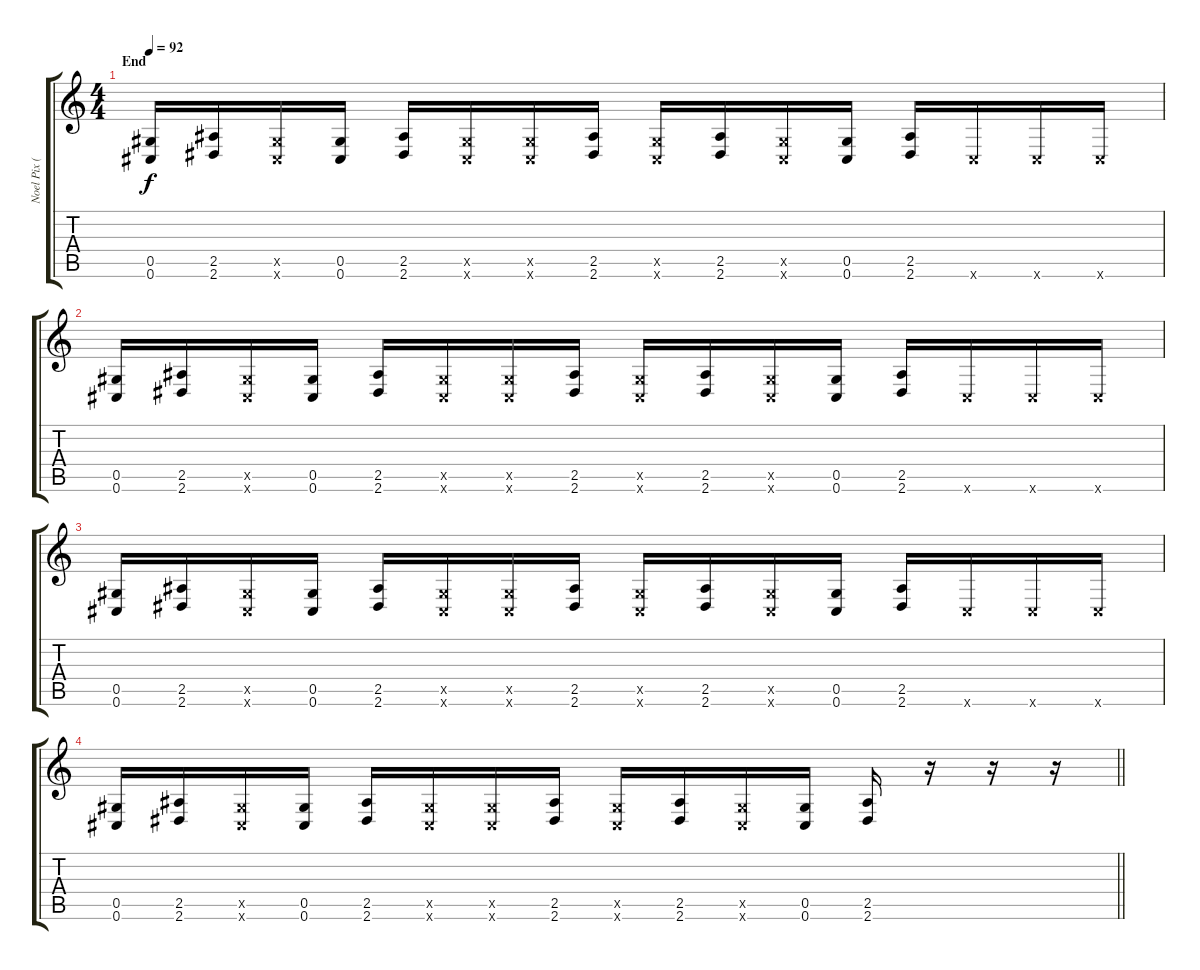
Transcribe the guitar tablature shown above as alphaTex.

\track ("Noel Pix ( Distortion guitar )" "Noel Pix (") {instrument distortionguitar}
\staff {score tabs}
\tuning (Eb4 Bb3 Gb3 Db3 Ab2 Db2) {hide}
\ts (4 4)
\section ("" "End")
\tempo 92
\clef g2
\ks c
(0.5 0.6).16{dy f} (2.5 2.6).16 (0.5{x} 0.6{x}).16 (0.5 0.6).16 (2.5 2.6).16 (0.5{x} 0.6{x}).16 (0.5{x} 0.6{x}).16 (2.5 2.6).16 (0.5{x} 0.6{x}).16 (2.5 2.6).16 (0.5{x} 0.6{x}).16 (0.5 0.6).16 (2.5 2.6).16 0.6{x}.16 0.6{x}.16 0.6{x}.16 |
(0.5 0.6).16 (2.5 2.6).16 (0.5{x} 0.6{x}).16 (0.5 0.6).16 (2.5 2.6).16 (0.5{x} 0.6{x}).16 (0.5{x} 0.6{x}).16 (2.5 2.6).16 (0.5{x} 0.6{x}).16 (2.5 2.6).16 (0.5{x} 0.6{x}).16 (0.5 0.6).16 (2.5 2.6).16 0.6{x}.16 0.6{x}.16 0.6{x}.16 |
(0.5 0.6).16 (2.5 2.6).16 (0.5{x} 0.6{x}).16 (0.5 0.6).16 (2.5 2.6).16 (0.5{x} 0.6{x}).16 (0.5{x} 0.6{x}).16 (2.5 2.6).16 (0.5{x} 0.6{x}).16 (2.5 2.6).16 (0.5{x} 0.6{x}).16 (0.5 0.6).16 (2.5 2.6).16 0.6{x}.16 0.6{x}.16 0.6{x}.16 |
\barLineRight lightlight
(0.5 0.6).16 (2.5 2.6).16 (0.5{x} 0.6{x}).16 (0.5 0.6).16 (2.5 2.6).16 (0.5{x} 0.6{x}).16 (0.5{x} 0.6{x}).16 (2.5 2.6).16 (0.5{x} 0.6{x}).16 (2.5 2.6).16 (0.5{x} 0.6{x}).16 (0.5 0.6).16 (2.5 2.6).16 r.16 r.16 r.16
